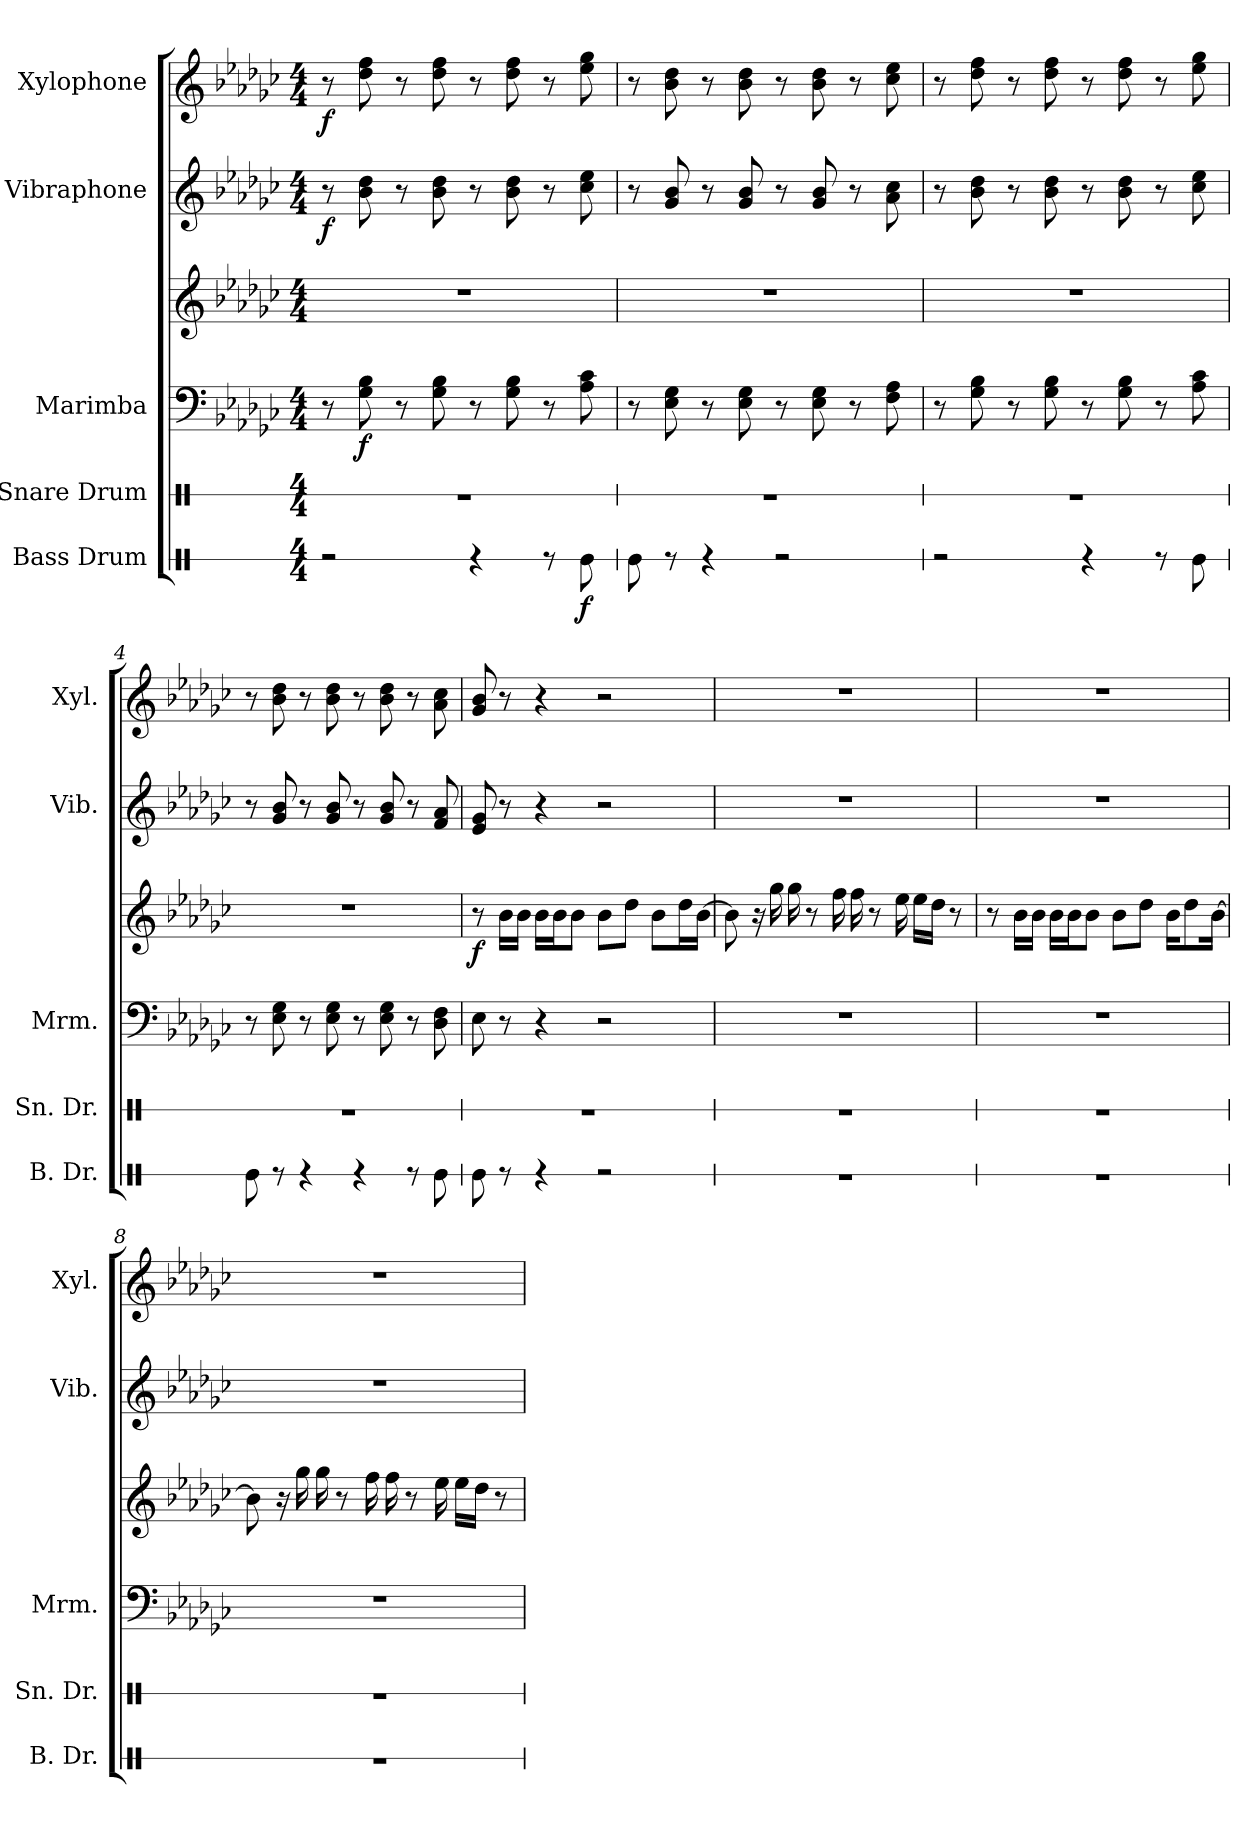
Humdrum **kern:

**kern	**dynam	**kern	**kern	**kern	**dynam	**kern	**dynam	**kern	**dynam
*part5	*part5	*part4	*part3	*part3	*part3	*part2	*part2	*part1	*part1
*staff6	*staff6	*staff5	*staff4	*staff3	*staff3/4	*staff2	*staff2	*staff1	*staff1
*I"Bass Drum	*	*I"Snare Drum	*I"Marimba	*	*	*I"Vibraphone	*	*I"Xylophone	*
*I'B. Dr.	*	*I'Sn. Dr.	*I'Mrm.	*	*	*I'Vib.	*	*I'Xyl.	*
*stria1	*	*stria1	*	*	*	*	*	*	*
*clefX	*	*clefX	*clefF4	*clefG2	*	*clefG2	*	*clefG2	*
*	*	*	*	*	*	*	*	*ITrd-7c-12	*
*k[]	*	*k[]	*k[b-e-a-d-g-c-]	*k[b-e-a-d-g-c-]	*	*k[b-e-a-d-g-c-]	*	*k[b-e-a-d-g-c-]	*
*M4/4	*	*M4/4	*M4/4	*M4/4	*	*M4/4	*	*M4/4	*
=1	=1	=1	=1	=1	=1	=1	=1	=1	=1
!	!	!	!	!	!	!	!LO:DY:b	!	!LO:DY:b
2r	.	1r	8r	1r	.	8r	f	8r	f
*	*	*	*	*	*	*	*	*MM80	*
!	!	!	!	!	!LO:DY:b=2	!	!	!	!
.	.	.	8G-\ 8B-\	.	f	8b-\ 8dd-\	.	8ddd-\ 8fff\	.
.	.	.	8r	.	.	8r	.	8r	.
.	.	.	8G-\ 8B-\	.	.	8b-\ 8dd-\	.	8ddd-\ 8fff\	.
4r	.	.	8r	.	.	8r	.	8r	.
.	.	.	8G-\ 8B-\	.	.	8b-\ 8dd-\	.	8ddd-\ 8fff\	.
8r	.	.	8r	.	.	8r	.	8r	.
!	!LO:DY:b	!	!	!	!	!	!	!	!
8Re\	f	.	8A-\ 8c-\	.	.	8cc-\ 8ee-\	.	8eee-\ 8ggg-\	.
=2	=2	=2	=2	=2	=2	=2	=2	=2	=2
8Re\	.	1r	8r	1r	.	8r	.	8r	.
8r	.	.	8E-\ 8G-\	.	.	8g-/ 8b-/	.	8bb-\ 8ddd-\	.
4r	.	.	8r	.	.	8r	.	8r	.
.	.	.	8E-\ 8G-\	.	.	8g-/ 8b-/	.	8bb-\ 8ddd-\	.
2r	.	.	8r	.	.	8r	.	8r	.
.	.	.	8E-\ 8G-\	.	.	8g-/ 8b-/	.	8bb-\ 8ddd-\	.
.	.	.	8r	.	.	8r	.	8r	.
.	.	.	8F\ 8A-\	.	.	8a-\ 8cc-\	.	8ccc-\ 8eee-\	.
=3	=3	=3	=3	=3	=3	=3	=3	=3	=3
2r	.	1r	8r	1r	.	8r	.	8r	.
.	.	.	8G-\ 8B-\	.	.	8b-\ 8dd-\	.	8ddd-\ 8fff\	.
.	.	.	8r	.	.	8r	.	8r	.
.	.	.	8G-\ 8B-\	.	.	8b-\ 8dd-\	.	8ddd-\ 8fff\	.
4r	.	.	8r	.	.	8r	.	8r	.
.	.	.	8G-\ 8B-\	.	.	8b-\ 8dd-\	.	8ddd-\ 8fff\	.
8r	.	.	8r	.	.	8r	.	8r	.
8Re\	.	.	8A-\ 8c-\	.	.	8cc-\ 8ee-\	.	8eee-\ 8ggg-\	.
=4	=4	=4	=4	=4	=4	=4	=4	=4	=4
8Re\	.	1r	8r	1r	.	8r	.	8r	.
8r	.	.	8E-\ 8G-\	.	.	8g-/ 8b-/	.	8bb-\ 8ddd-\	.
4r	.	.	8r	.	.	8r	.	8r	.
.	.	.	8E-\ 8G-\	.	.	8g-/ 8b-/	.	8bb-\ 8ddd-\	.
4r	.	.	8r	.	.	8r	.	8r	.
.	.	.	8E-\ 8G-\	.	.	8g-/ 8b-/	.	8bb-\ 8ddd-\	.
8r	.	.	8r	.	.	8r	.	8r	.
8Re\	.	.	8D-\ 8F\	.	.	8f/ 8a-/	.	8aa-\ 8ccc-\	.
!!LO:LB:g=z
=5	=5	=5	=5	=5	=5	=5	=5	=5	=5
!	!	!	!	!	!LO:DY:b	!	!	!	!
8Re\	.	1r	8E-\	8r	f	8e-/ 8g-/	.	8gg-/ 8bb-/	.
8r	.	.	8r	16b-\LL	.	8r	.	8r	.
.	.	.	.	16b-\JJ	.	.	.	.	.
4r	.	.	4r	16b-\LL	.	4r	.	4r	.
.	.	.	.	16b-\J	.	.	.	.	.
.	.	.	.	8b-\J	.	.	.	.	.
2r	.	.	2r	8b-\L	.	2r	.	2r	.
.	.	.	.	8dd-\J	.	.	.	.	.
.	.	.	.	8b-\L	.	.	.	.	.
.	.	.	.	16dd-\L	.	.	.	.	.
.	.	.	.	[16b-\JJ	.	.	.	.	.
=6	=6	=6	=6	=6	=6	=6	=6	=6	=6
1r	.	1r	1r	8b-\]	.	1r	.	1r	.
.	.	.	.	16r	.	.	.	.	.
.	.	.	.	16gg-\	.	.	.	.	.
.	.	.	.	16gg-\	.	.	.	.	.
.	.	.	.	8r	.	.	.	.	.
.	.	.	.	16ff\	.	.	.	.	.
.	.	.	.	16ff\	.	.	.	.	.
.	.	.	.	8r	.	.	.	.	.
.	.	.	.	16ee-\	.	.	.	.	.
.	.	.	.	16ee-\LL	.	.	.	.	.
.	.	.	.	16dd-\JJ	.	.	.	.	.
.	.	.	.	8r	.	.	.	.	.
=7	=7	=7	=7	=7	=7	=7	=7	=7	=7
1r	.	1r	1r	8r	.	1r	.	1r	.
.	.	.	.	16b-\LL	.	.	.	.	.
.	.	.	.	16b-\JJ	.	.	.	.	.
.	.	.	.	16b-\LL	.	.	.	.	.
.	.	.	.	16b-\J	.	.	.	.	.
.	.	.	.	8b-\J	.	.	.	.	.
.	.	.	.	8b-\L	.	.	.	.	.
.	.	.	.	8dd-\J	.	.	.	.	.
.	.	.	.	16b-\KL	.	.	.	.	.
.	.	.	.	8dd-\	.	.	.	.	.
.	.	.	.	[16b-\Jk	.	.	.	.	.
!!LO:PB:g=z
=8	=8	=8	=8	=8	=8	=8	=8	=8	=8
1r	.	1r	1r	8b-\]	.	1r	.	1r	.
.	.	.	.	16r	.	.	.	.	.
.	.	.	.	16gg-\	.	.	.	.	.
.	.	.	.	16gg-\	.	.	.	.	.
.	.	.	.	8r	.	.	.	.	.
.	.	.	.	16ff\	.	.	.	.	.
.	.	.	.	16ff\	.	.	.	.	.
.	.	.	.	8r	.	.	.	.	.
.	.	.	.	16ee-\	.	.	.	.	.
.	.	.	.	16ee-\LL	.	.	.	.	.
.	.	.	.	16dd-\JJ	.	.	.	.	.
.	.	.	.	8r	.	.	.	.	.
=	=	=	=	=	=	=	=	=	=
*-	*-	*-	*-	*-	*-	*-	*-	*-	*-
